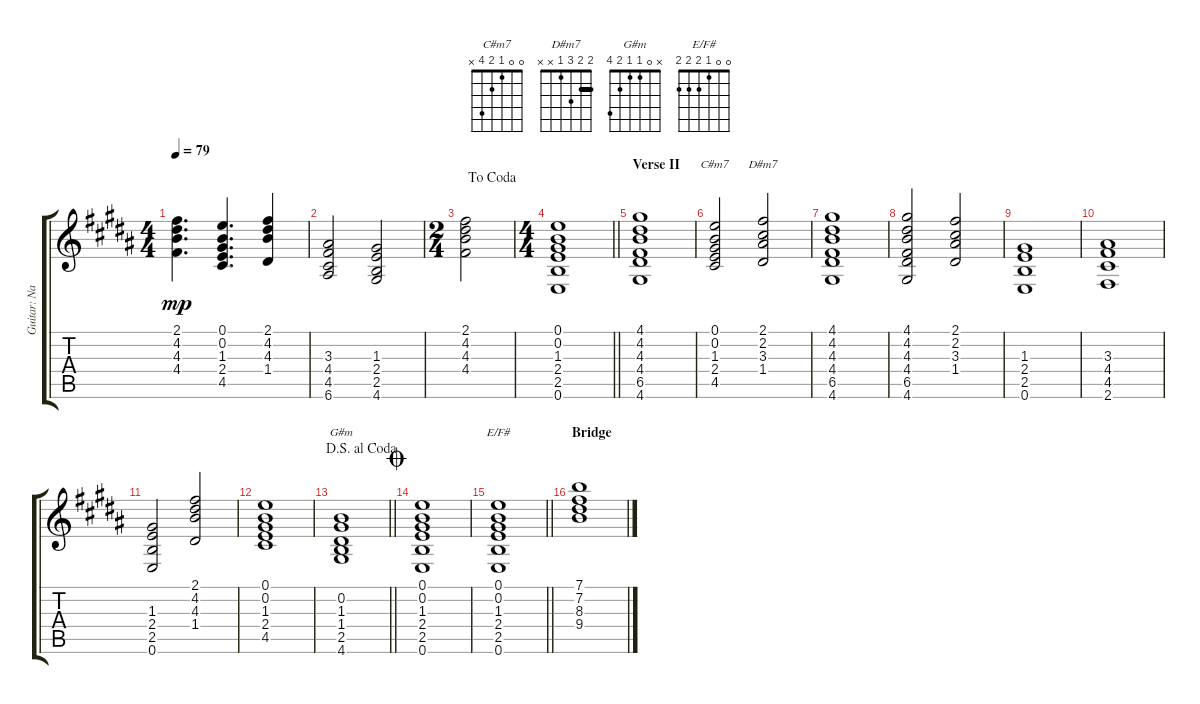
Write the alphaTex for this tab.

\track ("Guitar: Nancy" "Guitar: Na") {instrument electricguitarclean}
\staff {score tabs}
\tuning (E4 B3 G3 D3 A2 E2) {hide}
\chord ("C#m7" 0 0 1 2 4 x)
\chord ("D#m7" 2 2 3 1 x x) {barre 2}
\chord ("G#m" x 0 1 1 2 4)
\chord ("E/F#" 0 0 1 2 2 2)
\ts (4 4)
\tempo 79
\clef g2
\ks b
(2.1 4.2 4.3 4.4).4{d dy mp} (0.1 0.2 1.3 2.4 4.5).4{d} (2.1 4.2 4.3 1.4).4 |
(3.3 4.4 4.5 6.6).2 (1.3 2.4 2.5 4.6).2 |
\ts (2 4)
\jump dacoda
(2.1 4.2 4.3 4.4).2 |
\ts (4 4)
\barLineRight lightlight
(0.1 0.2 1.3 2.4 2.5 0.6).1 |
\section ("" "Verse II")
(4.1 4.2 4.3 4.4 6.5 4.6).1 |
(0.1 0.2 1.3 2.4 4.5).2{ch "C#m7"} (2.1 2.2 3.3 1.4).2{ch "D#m7"} |
(4.1 4.2 4.3 4.4 6.5 4.6).1 |
(4.1 4.2 4.3 4.4 6.5 4.6).2 (2.1 2.2 3.3 1.4).2 |
(1.3 2.4 2.5 0.6).1 |
(3.3 4.4 4.5 2.6).1 |
(1.3 2.4 2.5 0.6).2 (2.1 4.2 4.3 1.4).2 |
(0.1 0.2 1.3 2.4 4.5).1 |
\jump dalsegnoalcoda
\barLineRight lightlight
(0.2 1.3 1.4 2.5 4.6).1{ch "G#m"} |
\jump coda
(0.1 0.2 1.3 2.4 2.5 0.6).1 |
\barLineRight lightlight
(0.1 0.2 1.3 2.4 2.5 0.6).1{ch "E/F#"} |
\section ("" "Bridge")
(7.1 7.2 8.3 9.4).1
